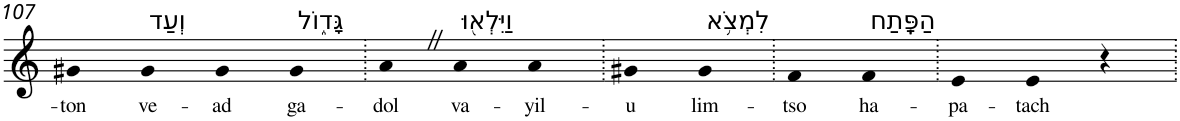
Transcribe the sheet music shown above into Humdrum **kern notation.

**kern	**text
*part1	*part1
*staff1	*staff1
*I"Piano	*
*I'Pno	*
!!LO:PB:g=z
*clefG2	*
*k[]	*
=107	=107
!	!LO:LY:b
4g#X	-ton
!LO:TX:a:t=וְעַד	!
!	!LO:LY:b
4g#	ve-
!	!LO:LY:b
4g#	-ad
!LO:TX:a:t=גָּד֑וֹל	!
!	!LO:LY:b
4g#	ga-
=108.	=108.
!	!LO:LY:b
4aZ	-dol
!LO:TX:a:t=וַיִּלְא֖וּ	!
!	!LO:LY:b
4a	va-
!	!LO:LY:b
4a	-yil-
=109.	=109.
!	!LO:LY:b
4g#X	-u
!LO:TX:a:t=לִמְצֹ֥א	!
!	!LO:LY:b
4g#	lim-
=110.	=110.
!	!LO:LY:b
4f	-tso
!LO:TX:a:t=הַפָּֽתַח	!
!	!LO:LY:b
4f	ha-
=111.	=111.
!	!LO:LY:b
4e	-pa-
!	!LO:LY:b
4e	-tach
4r	.
=.	=.
*-	*-
